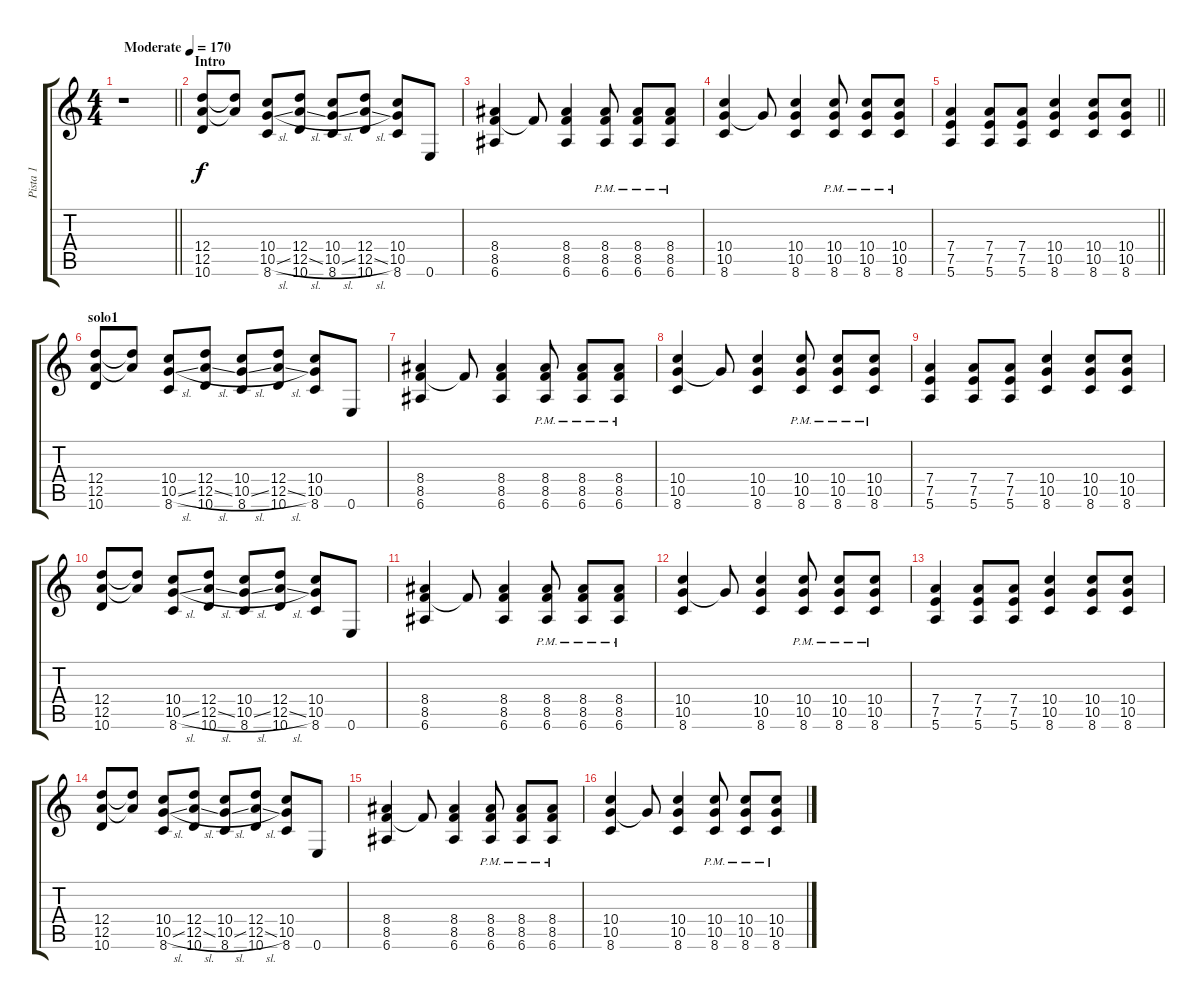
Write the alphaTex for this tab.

\track ("Pista 1" "Pista 1") {instrument overdrivenguitar}
\staff {score tabs}
\tuning (E4 B3 G3 D3 A2 E2) {hide}
\ts (4 4)
\tempo (170 "Moderate")
\clef g2
\barLineRight lightlight
\ks c
r.1{dy f instrument overdrivenguitar} |
\section ("" "Intro")
(12.4 12.5 10.6).8 (12.4{t} 12.5{t}).8 (10.4 10.5{sl} 8.6).8 (12.4 12.5{sl} 10.6).8 (10.4 10.5{sl} 8.6).8 (12.4 12.5{sl} 10.6).8 (10.4 10.5 8.6).8 0.6.8 |
(8.4 8.5 6.6).4 8.5{t}.8 (8.4 8.5 6.6).4 (8.4{pm} 8.5{pm} 6.6{pm}).8 (8.4{pm} 8.5{pm} 6.6{pm}).8 (8.4{pm} 8.5{pm} 6.6{pm}).8 |
(10.4 10.5 8.6).4 10.5{t}.8 (10.4 10.5 8.6).4 (10.4{pm} 10.5{pm} 8.6{pm}).8 (10.4{pm} 10.5{pm} 8.6{pm}).8 (10.4{pm} 10.5{pm} 8.6{pm}).8 |
\barLineRight lightlight
(7.4 7.5 5.6).4 (7.4 7.5 5.6).8 (7.4 7.5 5.6).8 (10.4 10.5 8.6).4 (10.4 10.5 8.6).8 (10.4 10.5 8.6).8 |
\section ("" "solo1")
(12.4 12.5 10.6).8 (12.4{t} 12.5{t}).8 (10.4 10.5{sl} 8.6).8 (12.4 12.5{sl} 10.6).8 (10.4 10.5{sl} 8.6).8 (12.4 12.5{sl} 10.6).8 (10.4 10.5 8.6).8 0.6.8 |
(8.4 8.5 6.6).4 8.5{t}.8 (8.4 8.5 6.6).4 (8.4{pm} 8.5{pm} 6.6{pm}).8 (8.4{pm} 8.5{pm} 6.6{pm}).8 (8.4{pm} 8.5{pm} 6.6{pm}).8 |
(10.4 10.5 8.6).4 10.5{t}.8 (10.4 10.5 8.6).4 (10.4{pm} 10.5{pm} 8.6{pm}).8 (10.4{pm} 10.5{pm} 8.6{pm}).8 (10.4{pm} 10.5{pm} 8.6{pm}).8 |
(7.4 7.5 5.6).4 (7.4 7.5 5.6).8 (7.4 7.5 5.6).8 (10.4 10.5 8.6).4 (10.4 10.5 8.6).8 (10.4 10.5 8.6).8 |
(12.4 12.5 10.6).8 (12.4{t} 12.5{t}).8 (10.4 10.5{sl} 8.6).8 (12.4 12.5{sl} 10.6).8 (10.4 10.5{sl} 8.6).8 (12.4 12.5{sl} 10.6).8 (10.4 10.5 8.6).8 0.6.8 |
(8.4 8.5 6.6).4 8.5{t}.8 (8.4 8.5 6.6).4 (8.4{pm} 8.5{pm} 6.6{pm}).8 (8.4{pm} 8.5{pm} 6.6{pm}).8 (8.4{pm} 8.5{pm} 6.6{pm}).8 |
(10.4 10.5 8.6).4 10.5{t}.8 (10.4 10.5 8.6).4 (10.4{pm} 10.5{pm} 8.6{pm}).8 (10.4{pm} 10.5{pm} 8.6{pm}).8 (10.4{pm} 10.5{pm} 8.6{pm}).8 |
(7.4 7.5 5.6).4 (7.4 7.5 5.6).8 (7.4 7.5 5.6).8 (10.4 10.5 8.6).4 (10.4 10.5 8.6).8 (10.4 10.5 8.6).8 |
(12.4 12.5 10.6).8 (12.4{t} 12.5{t}).8 (10.4 10.5{sl} 8.6).8 (12.4 12.5{sl} 10.6).8 (10.4 10.5{sl} 8.6).8 (12.4 12.5{sl} 10.6).8 (10.4 10.5 8.6).8 0.6.8 |
(8.4 8.5 6.6).4 8.5{t}.8 (8.4 8.5 6.6).4 (8.4{pm} 8.5{pm} 6.6{pm}).8 (8.4{pm} 8.5{pm} 6.6{pm}).8 (8.4{pm} 8.5{pm} 6.6{pm}).8 |
(10.4 10.5 8.6).4 10.5{t}.8 (10.4 10.5 8.6).4 (10.4{pm} 10.5{pm} 8.6{pm}).8 (10.4{pm} 10.5{pm} 8.6{pm}).8 (10.4{pm} 10.5{pm} 8.6{pm}).8
